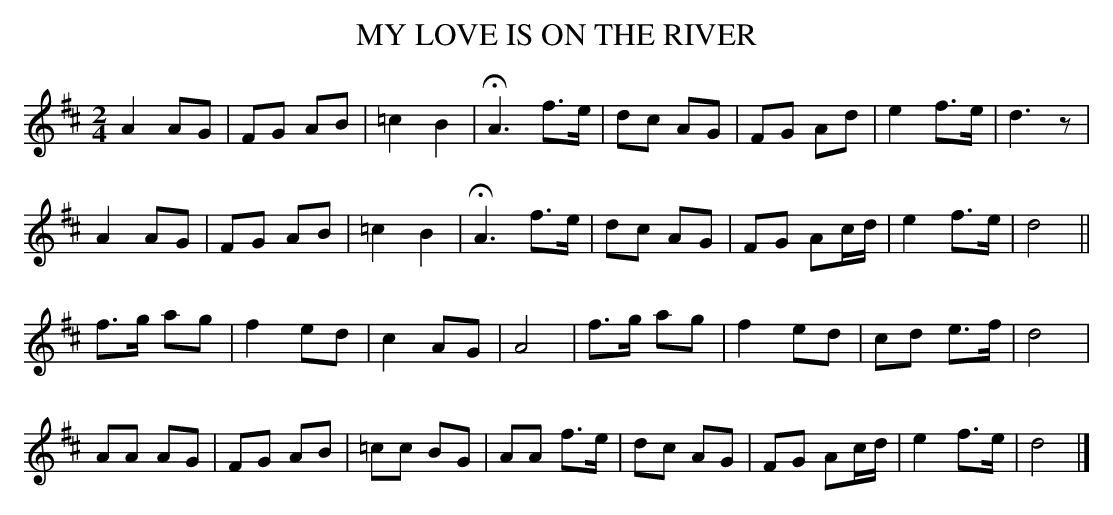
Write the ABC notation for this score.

X:1
T:MY LOVE IS ON THE RIVER
Y:"distinctly"
M:2/4
L:1/8
K:D
A2 AG|FG AB|=c2 B2|HA3 f>e|dc AG|FG Ad|e2 f>e|d3z|
A2 AG|FG AB|=c2 B2|HA3 f>e|dc AG|FG Ac/d/|e2 f>e|d4||
f>g ag|f2 ed|c2 AG|A4|f>g ag|f2 ed|cd e>f|d4|
AA AG|FG AB|=cc BG|AA f>e|dc AG|FG Ac/d/|e2 f>e|d4|]
